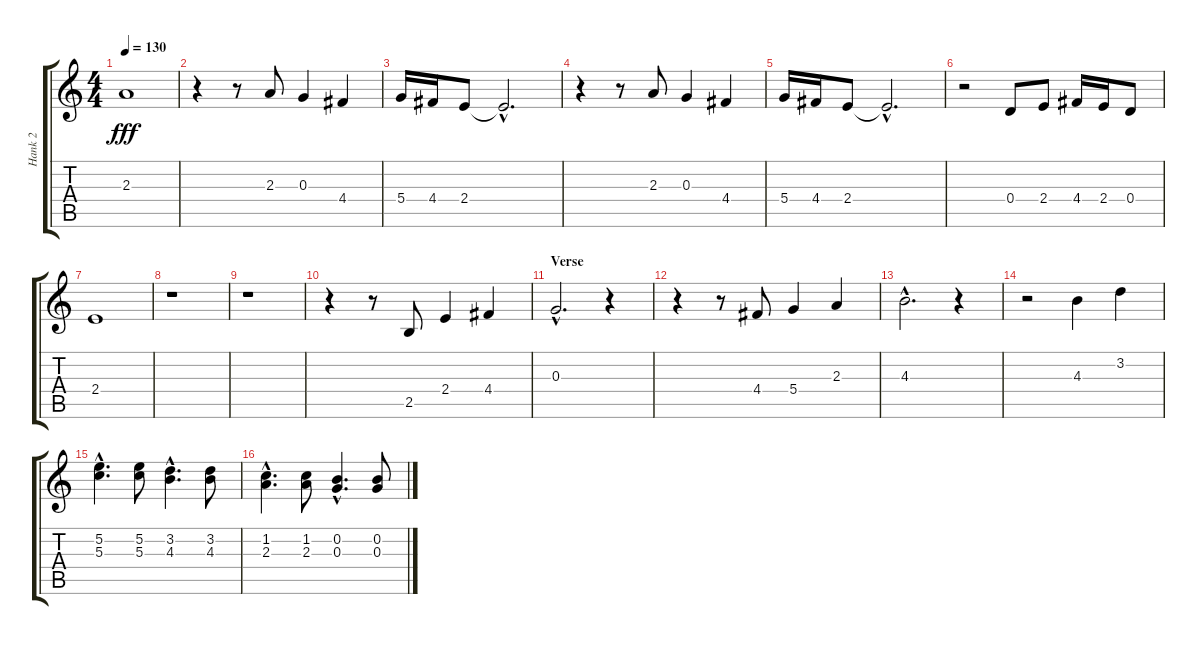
\track ("Hank 2" "Hank 2") {instrument electricguitarjazz}
\staff {score tabs}
\tuning (E4 B3 G3 D3 A2 E2) {hide}
\ts (4 4)
\tempo 130
\clef g2
\ks c
2.3.1{dy fff} |
r.4 r.8 2.3.8 0.3.4 4.4.4 |
5.4.16 4.4.16 2.4.8 2.4{hac t}.2{d} |
r.4 r.8 2.3.8 0.3.4 4.4.4 |
5.4.16 4.4.16 2.4.8 2.4{hac t}.2{d} |
r.2 0.4.8 2.4.8 4.4.16 2.4.16 0.4.8 |
2.4.1 |
r.1 |
r.1 |
r.4 r.8 2.5.8 2.4.4 4.4.4 |
\section ("" "Verse")
0.3{hac}.2{d} r.4 |
r.4 r.8 4.4.8 5.4.4 2.3.4 |
4.3{hac}.2{d} r.4 |
r.2 4.3.4 3.2.4 |
(5.2{hac} 5.3{hac}).4{d} (5.2 5.3).8 (3.2{hac} 4.3{hac}).4{d} (3.2 4.3).8 |
(1.2{hac} 2.3{hac}).4{d} (1.2 2.3).8 (0.2{hac} 0.3{hac}).4{d} (0.2 0.3).8
